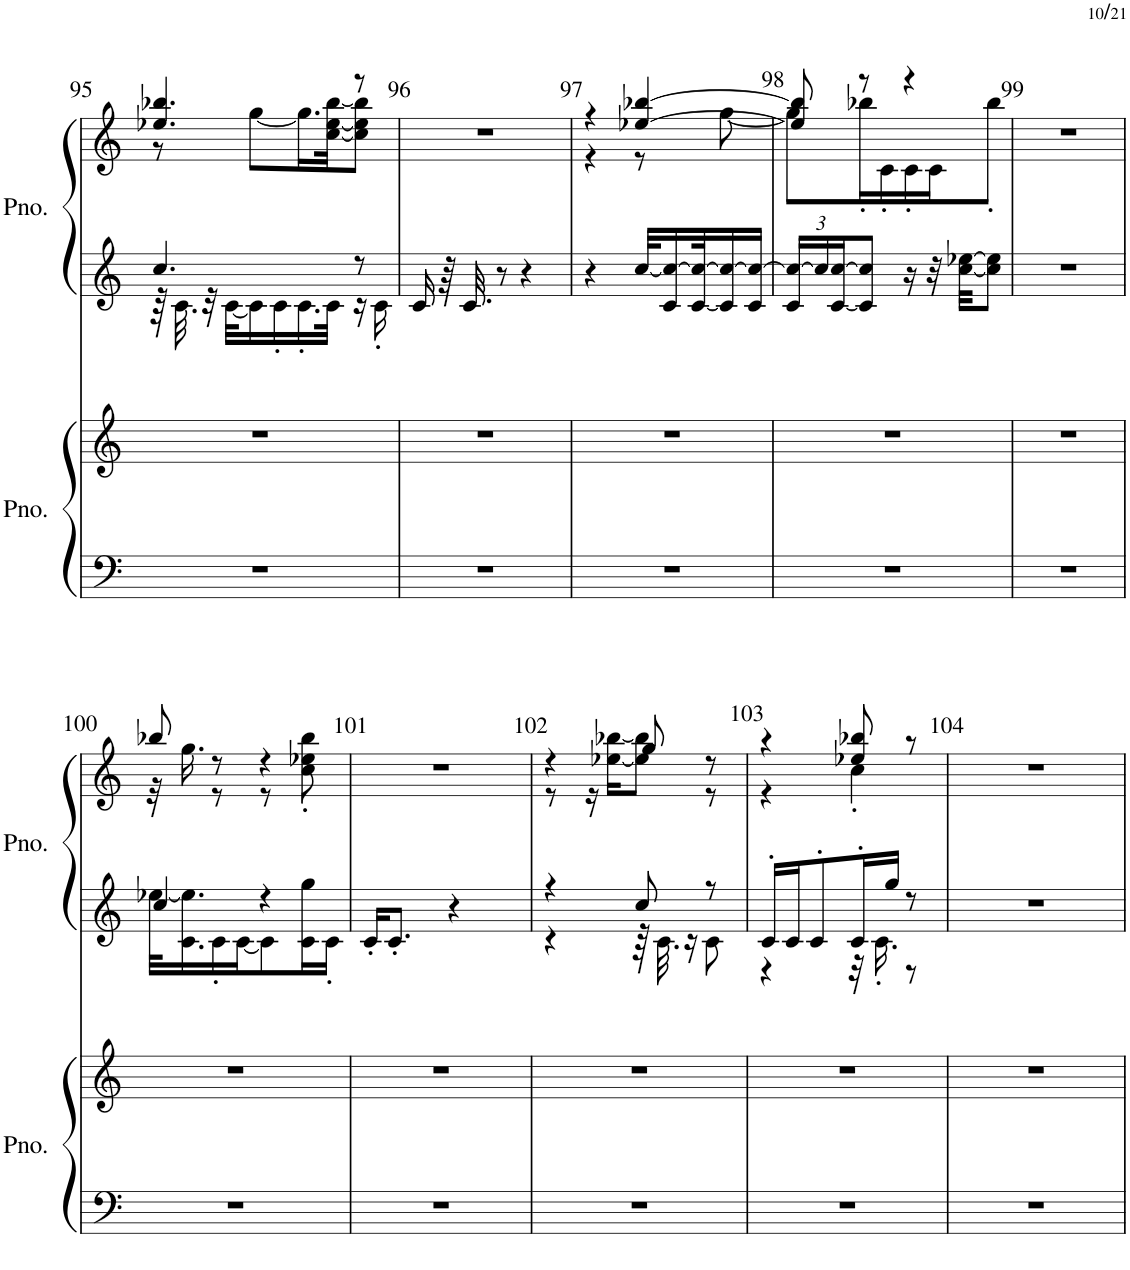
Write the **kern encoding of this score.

**kern	**kern	**kern	**kern
*part2	*part2	*part1	*part1
*staff4	*staff3	*staff2	*staff1
*I"ピアノ	*	*I"ピアノ	*
!!LO:PB:g=z
*clefF4	*clefG2	*clefG2	*clefG2
*k[]	*k[]	*k[]	*k[]
*M4/8	*M4/8	*M4/8	*M4/8
=95	=95	=95	=95
*	*	*^	*^
2r	2r	4.cc/	64r	4.ee-X/ 4.bb-X/	8r
.	.	.	32.c\	.	.
.	.	.	32r	.	.
.	.	.	[32c\KLL	.	.
.	.	.	16c\]	.	[8gg\L
.	.	.	16c'\	.	.
.	.	.	16.c'\	.	16.gg\L]
.	.	.	32c\JJk	.	[32cc\ [32ee-\ [32bb-\JK
.	.	8r	16r	8r	8cc\] 8ee-\] 8bb-\]J
.	.	.	16c'\	.	.
*	*	*v	*v	*	*
*	*	*	*v	*v
=96	=96	=96	=96
2r	2r	16c/	2r
.	.	64r	.
.	.	32.c/	.
.	.	8r	.
.	.	4r	.
=97	=97	=97	=97
*	*	*	*^
2r	2r	4r	4r	4r
.	.	[32cc/KLL	[4ee-X/ [4bb-X/	8r
.	.	16c/ 16cc/_	.	.
.	.	[32c/ 32cc/_K	.	.
.	.	16c/] 16cc/_	.	[8gg\
.	.	16c/ 16cc/_JJ	.	.
=98	=98	=98	=98	=98
*	*	*Xbrackettup	*	*
2r	2r	24c/ 24cc/_LL	8ee-/] 8bb-/]	8gg\L]
.	.	24cc/]	.	.
.	.	[24c/ [24cc/J	.	.
.	.	8c/] 8cc/]J	8r	16bb-X'\L
.	.	.	.	16c'\
.	.	16r	4r	16c'\
.	.	32r	.	16c\J
.	.	[32cc\ [32ee-X\KKL	.	.
.	.	8cc\] 8ee-\]J	.	8bb-'\J
*	*	*	*v	*v
=99	=99	=99	=99
2r	2r	2r	2r
!!LO:LB:g=z
=100	=100	=100	=100
*	*	*^	*^
2r	2r	4cc/	[32ee-X\KLL	8bb-X/	32r
.	.	.	16.c\ 16.ee-\]	.	16.gg\
.	.	.	16c'\	8r	8r
.	.	.	[16c\J	.	.
.	.	4r	8c\]	4r	8r
.	.	.	16c\ 16gg\L	.	8cc\' 8ee-X\' 8bb-\'
.	.	.	16c'\JJ	.	.
*	*	*v	*v	*	*
*	*	*	*v	*v
=101	=101	=101	=101
2r	2r	16c'/KL	2r
.	.	8.c'/J	.
.	.	4r	.
=102	=102	=102	=102
*	*	*^	*^
2r	2r	4r	4r	4r	8r
.	.	.	.	.	16r
.	.	.	.	.	[16ee-X\ [16bb-X\KL
.	.	8cc/	64r	8gg/	8ee-\] 8bb-\]J
.	.	.	32.c\	.	.
.	.	.	16r	.	.
.	.	8r	8c\	8r	8r
=103	=103	=103	=103	=103	=103
2r	2r	16c'/LL	4r	4r	4r
.	.	16c/J	.	.	.
.	.	8c'/	.	.	.
.	.	16c'/L	32r	8ee-X/ 8bb-X/	4cc'\
.	.	.	16.c'\	.	.
.	.	16gg/JJ	.	.	.
.	.	8r	8r	8r	.
*	*	*v	*v	*	*
*	*	*	*v	*v
=104	=104	=104	=104
2r	2r	2r	2r
=	=	=	=
*-	*-	*-	*-
